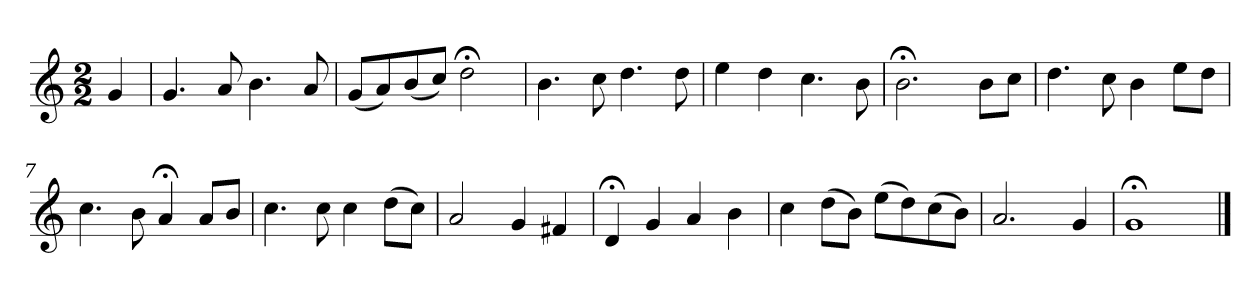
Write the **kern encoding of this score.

**kern
*part1
*staff1
*k[]
*C:
*M2/2
*MM120
=
4g
=1
4.g
8a
4.b
8a
=2
(8gL
8a)
(8b
8ccJ)
2dd;<
=3
4.b
8cc
4.dd
8dd
=4
4ee
4dd
4.cc
8b
=5
2.b;<
8bL
8ccJ
=6
4.dd
8cc
4b
8eeL
8ddJ
=7
4.cc
8b
4a;<
8aL
8bJ
=8
4.cc
8cc
4cc
(8ddL
8ccJ)
=9
2a
4g
4f#X
=10
4d;<
4g
4a
4b
=11
4cc
(8ddL
8bJ)
(8eeL
8dd)
(8cc
8bJ)
=12
2.a
4g
=13
1g;<
==
*-
